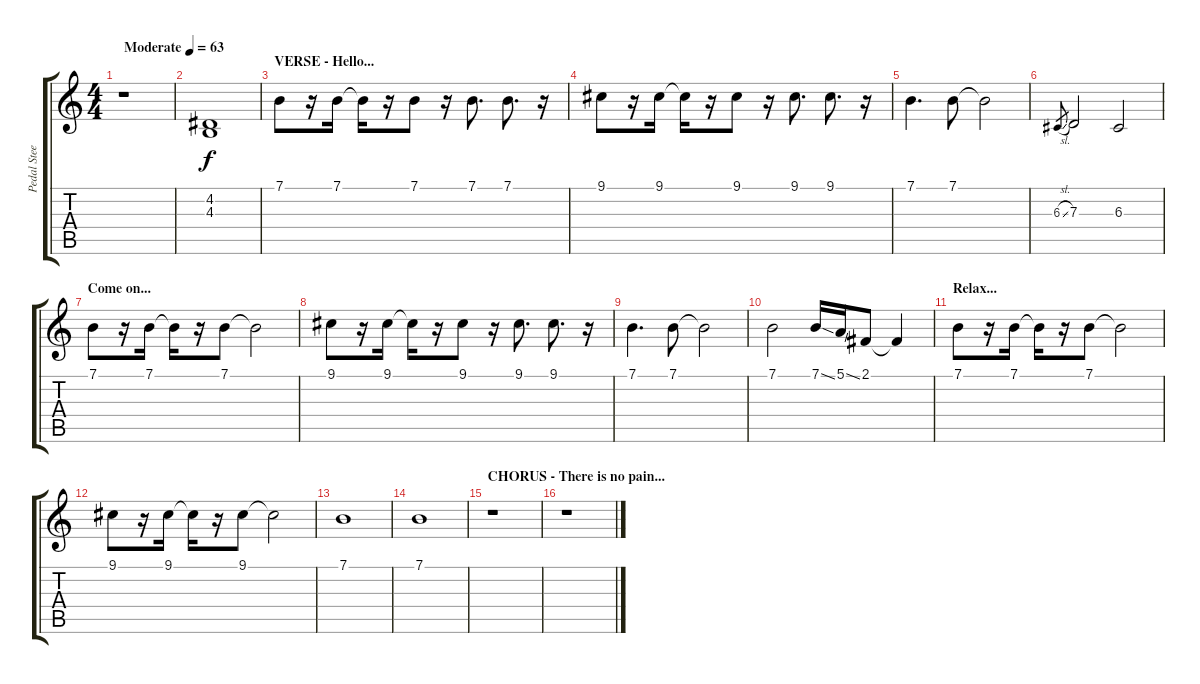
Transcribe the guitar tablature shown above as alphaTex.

\track ("Pedal Steel / Solo double" "Pedal Stee") {instrument pad5bowed}
\staff {score tabs}
\tuning (E4 B3 G3 D3 A2 E2) {hide}
\ts (4 4)
\tempo (63 "Moderate")
\clef g2
\ks c
r.1{dy f instrument pad5bowed} |
(4.2 4.3).1 |
\section ("" "VERSE - Hello...")
7.1.8 r.16 7.1.16 7.1{t}.16 r.16 7.1.8 r.16 7.1.8{d} 7.1.8{d} r.16 |
9.1.8 r.16 9.1.16 9.1{t}.16 r.16 9.1.8 r.16 9.1.8{d} 9.1.8{d} r.16 |
7.1.4{d} 7.1.8 7.1{t}.2 |
6.3{sl}.8{gr} 7.3.2 6.3.2 |
\section ("" "Come on...")
7.1.8 r.16 7.1.16 7.1{t}.16 r.16 7.1.8 7.1{t}.2 |
9.1.8 r.16 9.1.16 9.1{t}.16 r.16 9.1.8 r.16 9.1.8{d} 9.1.8{d} r.16 |
7.1.4{d} 7.1.8 7.1{t}.2 |
7.1.2 7.1{ss}.16 5.1{ss}.16 2.1.8 2.1{t}.4 |
\section ("" "Relax...")
7.1.8 r.16 7.1.16 7.1{t}.16 r.16 7.1.8 7.1{t}.2 |
9.1.8 r.16 9.1.16 9.1{t}.16 r.16 9.1.8 9.1{t}.2 |
7.1.1 |
7.1.1 |
\section ("" "CHORUS - There is no pain...")
r.1 |
r.1
